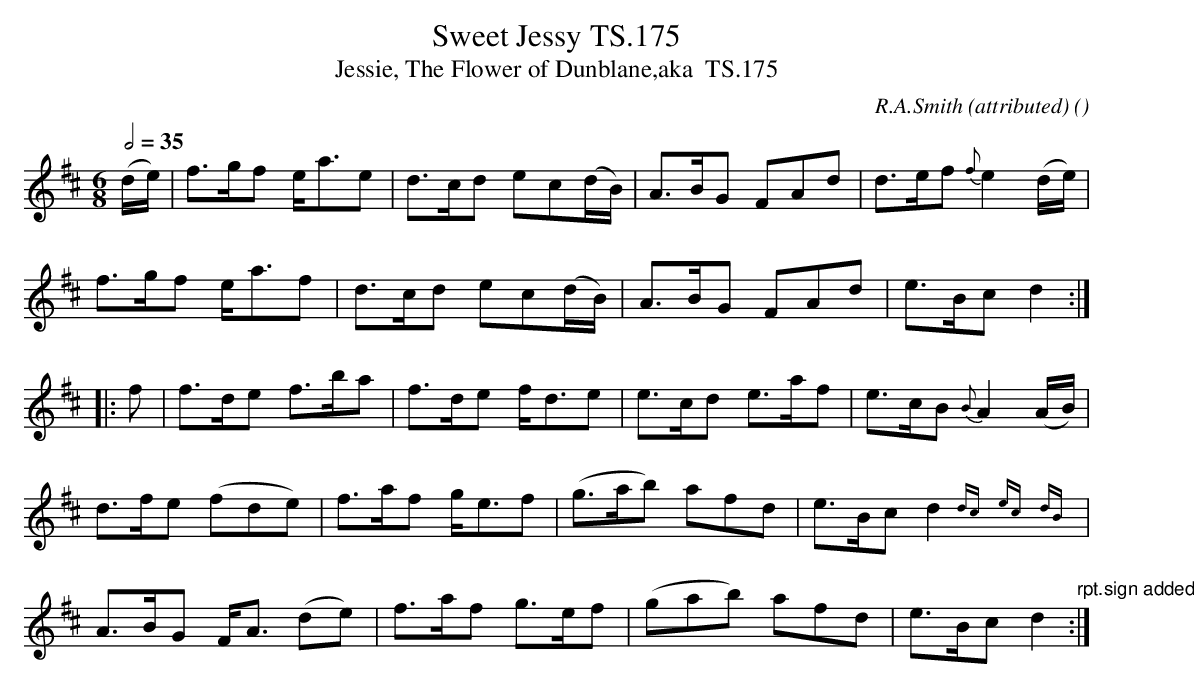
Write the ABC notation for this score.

X:1
T:Sweet Jessy TS.175
T:Jessie, The Flower of Dunblane,aka  TS.175
M:6/8
L:1/8
Q:1/2=35
C:R.A.Smith (attributed)
O:
K:D
(d/e/)|f>gf e<ae|d>cd ec(d/B/)|A>BG FAd|d>ef {f}e2(d/e/)|
f>gf e<af|d>cd ec(d/B/)|A>BG FAd|e>Bcd2:|
|:f|f>de f>ba|f>de f<de|e>cd e>af|e>cB {B}A2(A/B/)|
d>fe (fde)|f>af g<ef|(g>ab) afd|e>Bcd2{dc}{ec}{dB}|
A>BG F<A (de)|f>af g>ef|(gab) afd|e>Bcd2"rpt.sign added":|]
